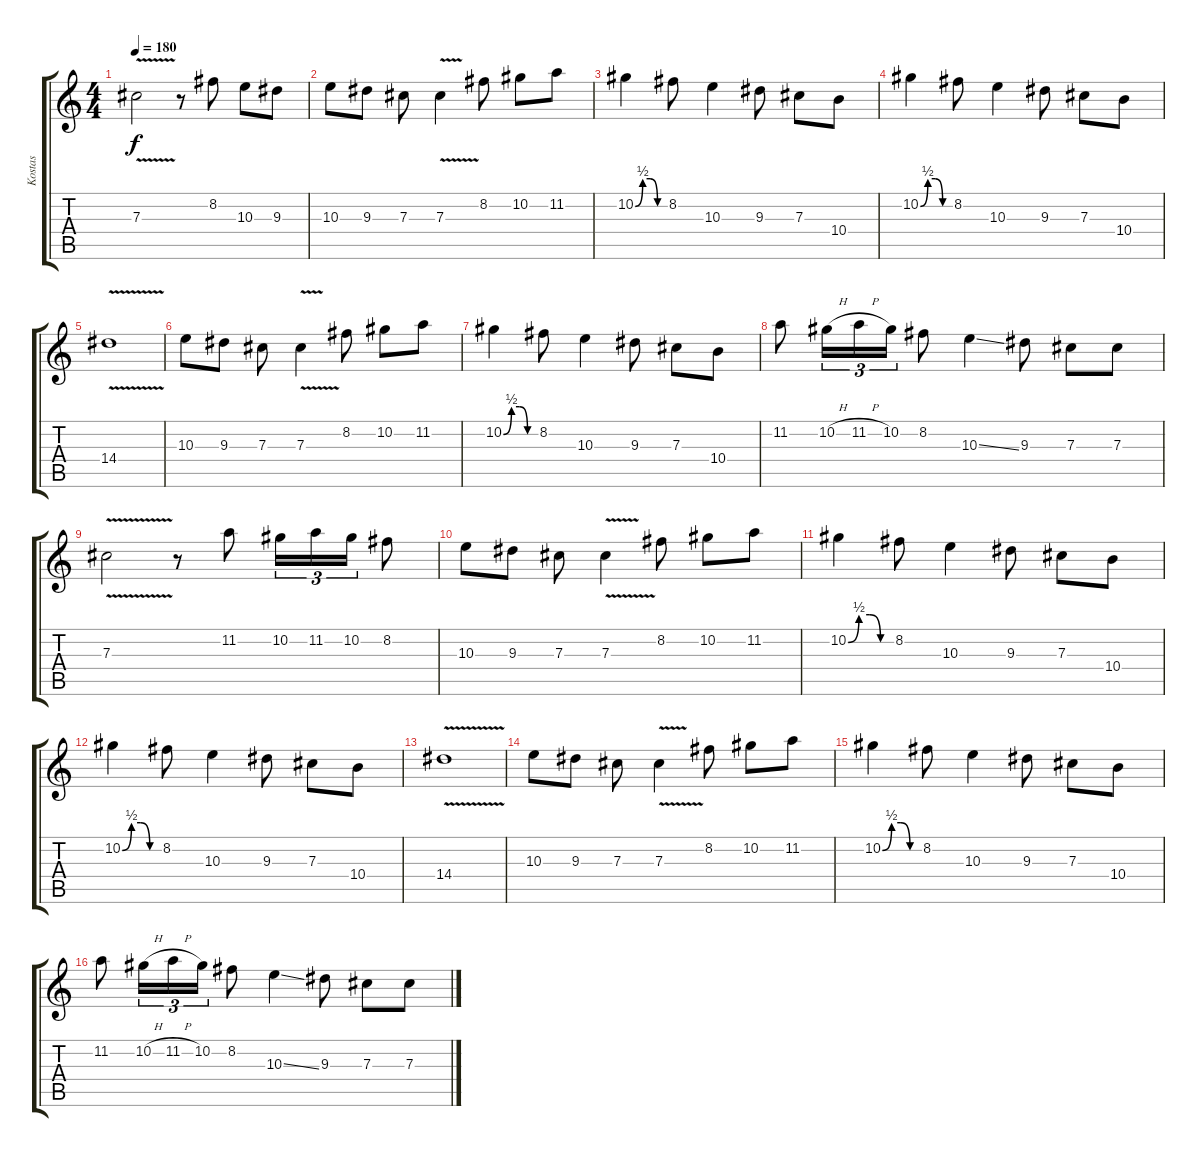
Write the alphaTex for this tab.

\track ("Kostas" "Kostas") {instrument distortionguitar}
\staff {score tabs}
\tuning (Eb4 Bb3 Gb3 Db3 Ab2 Eb2) {hide}
\ts (4 4)
\tempo 180
\clef g2
\ks c
7.3{v}.2{dy f volume 7} r.8 8.2.8 10.3.8 9.3.8 |
10.3.8 9.3.8 7.3.8 7.3{v}.4 8.2.8 10.2.8 11.2.8 |
10.2{be (custom 0 0 15 2 30 2 45 0 60 0)}.4 8.2.8 10.3.4 9.3.8 7.3.8 10.4.8 |
10.2{be (custom 0 0 15 2 30 2 45 0 60 0)}.4{volume 6} 8.2.8 10.3.4 9.3.8 7.3.8 10.4.8 |
14.4{v}.1 |
10.3.8 9.3.8 7.3.8 7.3{v}.4 8.2.8 10.2.8 11.2.8 |
10.2{be (custom 0 0 15 2 30 2 45 0 60 0)}.4{volume 5} 8.2.8 10.3.4 9.3.8 7.3.8 10.4.8 |
11.2.8 10.2{h}.16{tu (3 2)} 11.2{h}.16{tu (3 2)} 10.2.16{tu (3 2)} 8.2.8 10.3{ss}.4 9.3.8 7.3.8 7.3.8 |
7.3{v}.2 r.8 11.2.8 10.2.16{tu (3 2)} 11.2.16{tu (3 2)} 10.2.16{tu (3 2)} 8.2.8 |
10.3.8{volume 4} 9.3.8 7.3.8 7.3{v}.4 8.2.8 10.2.8 11.2.8 |
10.2{be (custom 0 0 15 2 30 2 45 0 60 0)}.4 8.2.8 10.3.4 9.3.8 7.3.8 10.4.8 |
10.2{be (custom 0 0 15 2 30 2 45 0 60 0)}.4 8.2.8 10.3.4 9.3.8 7.3.8 10.4.8 |
14.4{v}.1{volume 3} |
10.3.8 9.3.8 7.3.8 7.3{v}.4 8.2.8 10.2.8 11.2.8 |
10.2{be (custom 0 0 15 2 30 2 45 0 60 0)}.4 8.2.8 10.3.4 9.3.8 7.3.8 10.4.8 |
11.2.8{volume 2} 10.2{h}.16{tu (3 2)} 11.2{h}.16{tu (3 2)} 10.2.16{tu (3 2)} 8.2.8 10.3{ss}.4 9.3.8 7.3.8 7.3.8
